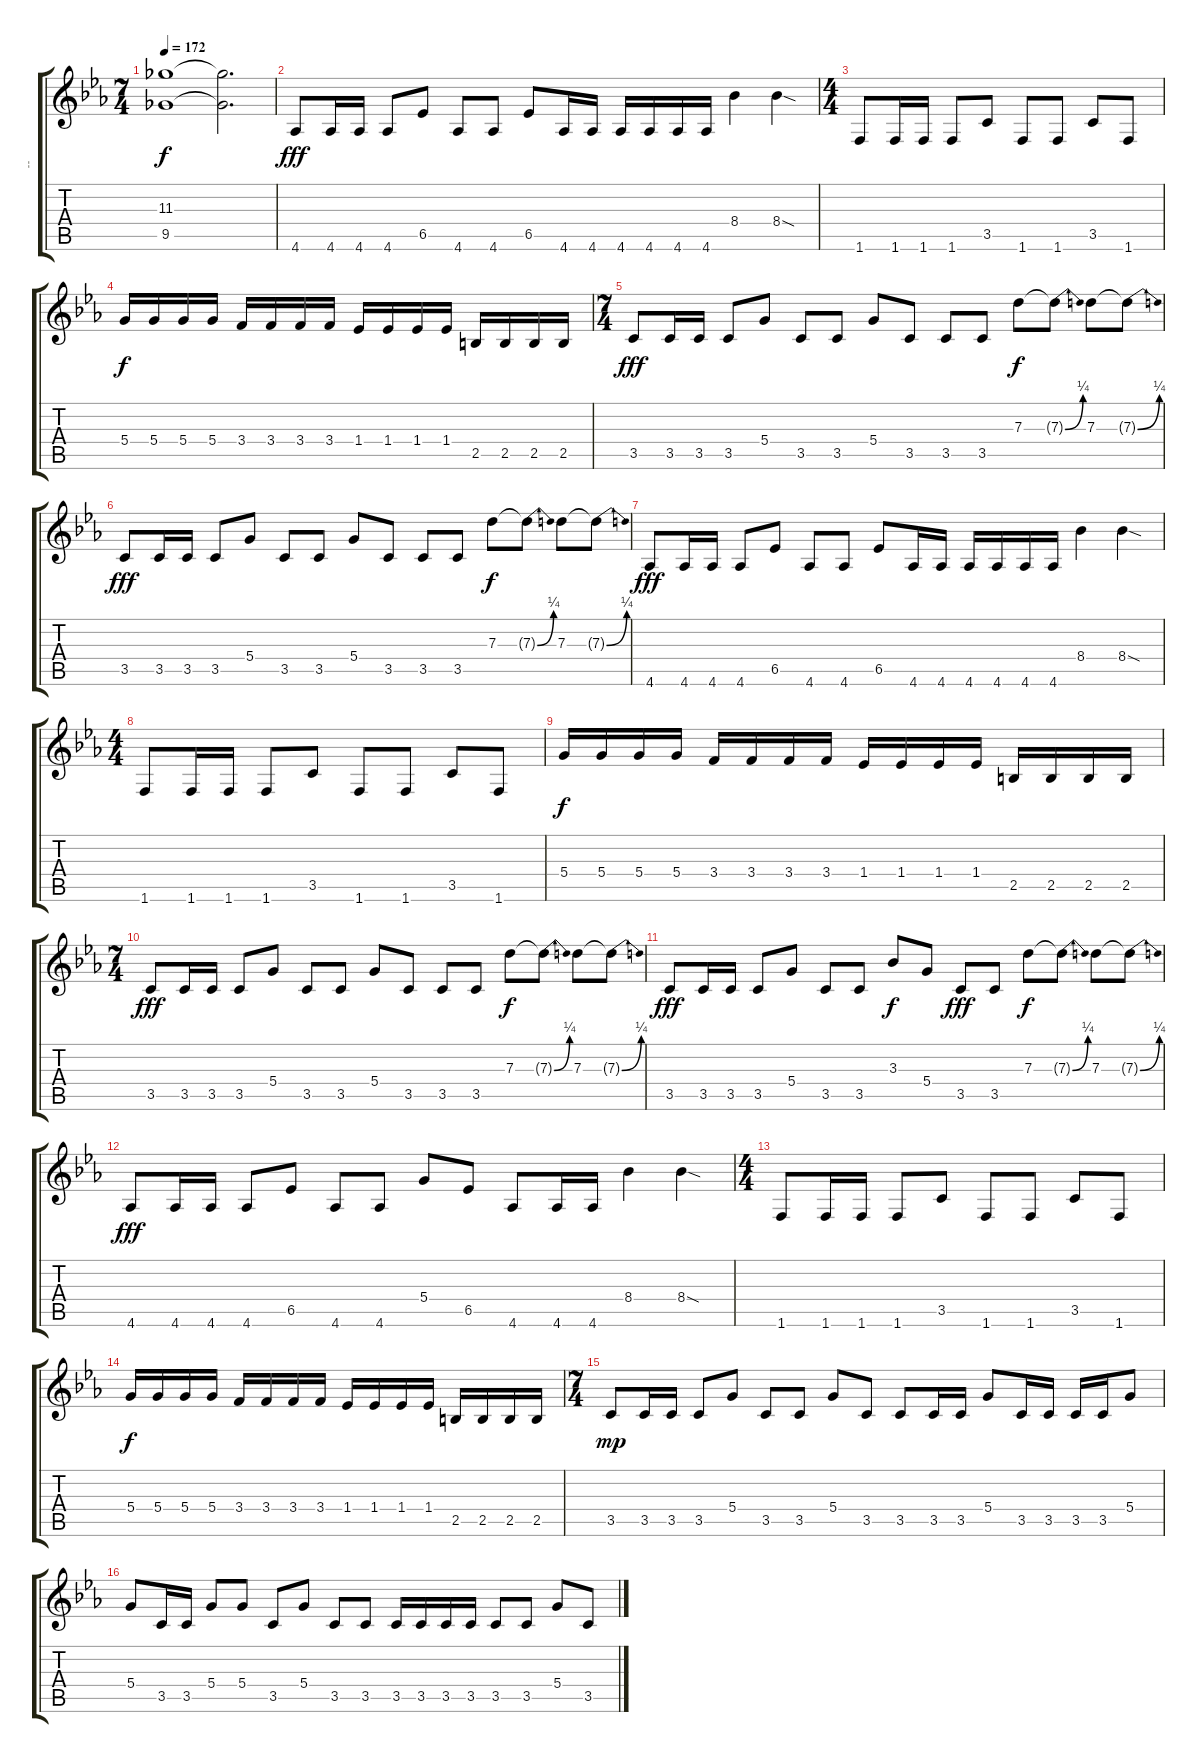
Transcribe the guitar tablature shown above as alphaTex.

\track ("--" "--") {instrument overdrivenguitar}
\staff {score tabs}
\tuning (E4 B3 G3 D3 A2 E2) {hide}
\ts (7 4)
\tempo 172
\clef g2
\ks eb
(11.3{t} 9.5{t}).1{dy f} (11.3{t} 9.5{t}).2{d} |
4.6.8{dy fff volume 12} 4.6.16 4.6.16 4.6.8 6.5.8 4.6.8 4.6.8 6.5.8 4.6.16 4.6.16 4.6.16 4.6.16 4.6.16 4.6.16 8.4.4 8.4{sod}.4 |
\ts (4 4)
1.6.8 1.6.16 1.6.16 1.6.8 3.5.8 1.6.8 1.6.8 3.5.8 1.6.8 |
5.4.16{dy f} 5.4.16 5.4.16 5.4.16 3.4.16 3.4.16 3.4.16 3.4.16 1.4.16 1.4.16 1.4.16 1.4.16 2.5.16 2.5.16 2.5.16 2.5.16 |
\ts (7 4)
3.5.8{dy fff} 3.5.16 3.5.16 3.5.8 5.4.8 3.5.8 3.5.8 5.4.8 3.5.8 3.5.8 3.5.8 7.3.8{dy f} 7.3{be (bend 0 0 60 1) t}.8 7.3.8 7.3{be (bend 0 0 60 1) t}.8 |
3.5.8{dy fff} 3.5.16 3.5.16 3.5.8 5.4.8 3.5.8 3.5.8 5.4.8 3.5.8 3.5.8 3.5.8 7.3.8{dy f} 7.3{be (bend 0 0 60 1) t}.8 7.3.8 7.3{be (bend 0 0 60 1) t}.8 |
4.6.8{dy fff} 4.6.16 4.6.16 4.6.8 6.5.8 4.6.8 4.6.8 6.5.8 4.6.16 4.6.16 4.6.16 4.6.16 4.6.16 4.6.16 8.4.4 8.4{sod}.4 |
\ts (4 4)
1.6.8 1.6.16 1.6.16 1.6.8 3.5.8 1.6.8 1.6.8 3.5.8 1.6.8 |
5.4.16{dy f} 5.4.16 5.4.16 5.4.16 3.4.16 3.4.16 3.4.16 3.4.16 1.4.16 1.4.16 1.4.16 1.4.16 2.5.16 2.5.16 2.5.16 2.5.16 |
\ts (7 4)
3.5.8{dy fff} 3.5.16 3.5.16 3.5.8 5.4.8 3.5.8 3.5.8 5.4.8 3.5.8 3.5.8 3.5.8 7.3.8{dy f} 7.3{be (bend 0 0 60 1) t}.8 7.3.8 7.3{be (bend 0 0 60 1) t}.8 |
3.5.8{dy fff} 3.5.16 3.5.16 3.5.8 5.4.8 3.5.8 3.5.8 3.3.8{dy f} 5.4.8 3.5.8{dy fff} 3.5.8 7.3.8{dy f} 7.3{be (bend 0 0 60 1) t}.8 7.3.8 7.3{be (bend 0 0 60 1) t}.8 |
4.6.8{dy fff} 4.6.16 4.6.16 4.6.8 6.5.8 4.6.8 4.6.8 5.4.8 6.5.8 4.6.8 4.6.16 4.6.16 8.4.4 8.4{sod}.4 |
\ts (4 4)
1.6.8 1.6.16 1.6.16 1.6.8 3.5.8 1.6.8 1.6.8 3.5.8 1.6.8 |
5.4.16{dy f} 5.4.16 5.4.16 5.4.16 3.4.16 3.4.16 3.4.16 3.4.16 1.4.16 1.4.16 1.4.16 1.4.16 2.5.16 2.5.16 2.5.16 2.5.16 |
\ts (7 4)
3.5.8{dy mp} 3.5.16 3.5.16 3.5.8 5.4.8 3.5.8 3.5.8 5.4.8 3.5.8 3.5.8 3.5.16 3.5.16 5.4.8 3.5.16 3.5.16 3.5.16 3.5.16 5.4.8 |
5.4.8 3.5.16 3.5.16 5.4.8 5.4.8 3.5.8 5.4.8 3.5.8 3.5.8 3.5.16 3.5.16 3.5.16 3.5.16 3.5.8 3.5.8 5.4.8 3.5.8
